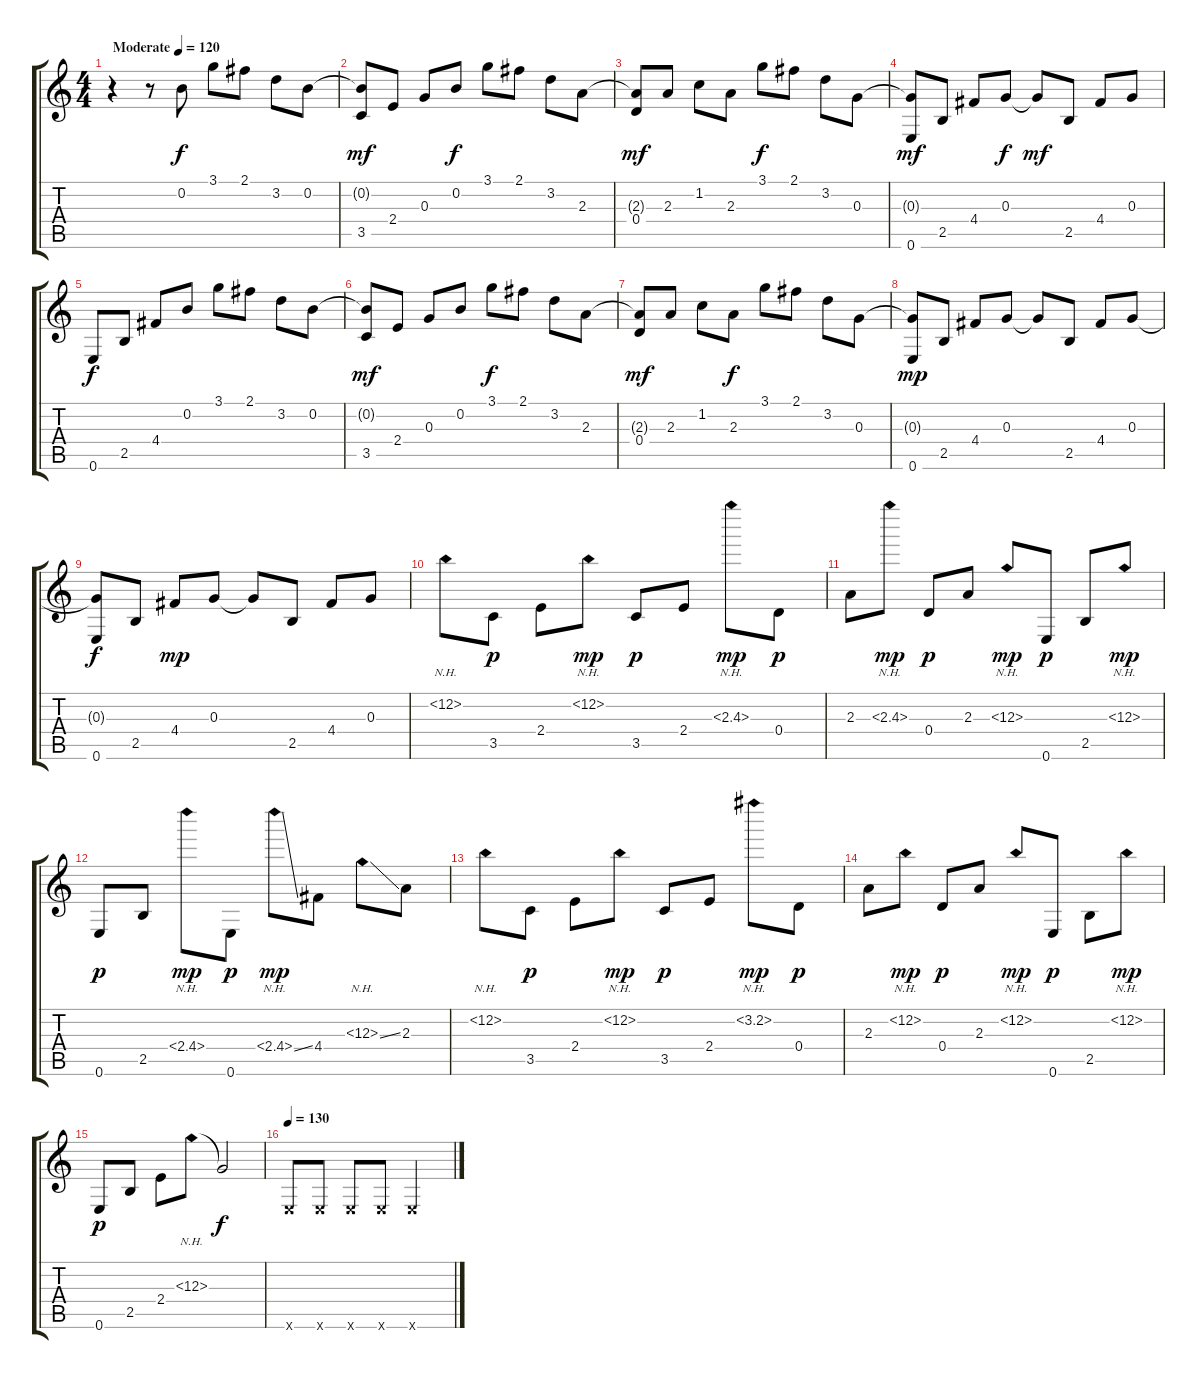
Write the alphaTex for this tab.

\track "" {instrument acousticguitarsteel}
\staff {score tabs}
\tuning (E4 B3 G3 D3 A2 E2) {hide}
\ts (4 4)
\tempo (120 "Moderate")
\clef g2
\ks c
r.4{dy f instrument acousticguitarsteel} r.8 0.2.8 3.1.8 2.1.8 3.2.8 0.2.8 |
(0.2{t} 3.5).8{dy mf} 2.4.8 0.3.8 0.2.8{dy f} 3.1.8 2.1.8 3.2.8 2.3.8 |
(2.3{t} 0.4).8{dy mf} 2.3.8 1.2.8 2.3.8 3.1.8{dy f} 2.1.8 3.2.8 0.3.8 |
(0.3{t} 0.6).8{dy mf} 2.5.8 4.4.8 0.3.8{dy f} 0.3{t}.8{dy mf} 2.5.8 4.4.8 0.3.8 |
0.6.8{dy f} 2.5.8 4.4.8 0.2.8 3.1.8 2.1.8 3.2.8 0.2.8 |
(0.2{t} 3.5).8{dy mf} 2.4.8 0.3.8 0.2.8 3.1.8{dy f} 2.1.8 3.2.8 2.3.8 |
(2.3{t} 0.4).8{dy mf} 2.3.8 1.2.8 2.3.8{dy f} 3.1.8 2.1.8 3.2.8 0.3.8 |
(0.3{t} 0.6).8{dy mp} 2.5.8 4.4.8 0.3.8 0.3{t}.8 2.5.8 4.4.8 0.3.8 |
(0.3{t} 0.6).8{dy f} 2.5.8 4.4.8{dy mp} 0.3.8 0.3{t}.8 2.5.8 4.4.8 0.3.8 |
0.2{nh}.8 3.5.8{dy p} 2.4.8 0.2{nh}.8{dy mp} 3.5.8{dy p} 2.4.8 2.3{nh}.8{dy mp} 0.4.8{dy p} |
2.3.8 2.3{nh}.8{dy mp} 0.4.8{dy p} 2.3.8 0.3{nh}.8{dy mp} 0.6.8{dy p} 2.5.8 0.3{nh}.8{dy mp} |
0.6.8{dy p} 2.5.8 2.4{nh}.8{dy mp} 0.6.8{dy p} 2.4{nh ss}.8{dy mp} 4.4.8 0.3{nh ss}.8 2.3.8 |
0.2{nh}.8 3.5.8{dy p} 2.4.8 0.2{nh}.8{dy mp} 3.5.8{dy p} 2.4.8 3.2{nh}.8{dy mp} 0.4.8{dy p} |
2.3.8 1.2{nh}.8{dy mp} 0.4.8{dy p} 2.3.8 0.2{nh}.8{dy mp} 0.6.8{dy p} 2.5.8 0.2{nh}.8{dy mp} |
0.6.8{dy p} 2.5.8 2.4.8 0.3{nh}.8 0.3{t}.2{dy f} |
\tempo 130
0.6{x}.8 0.6{x}.8 0.6{x}.8 0.6{x}.8 0.6{x}.2
